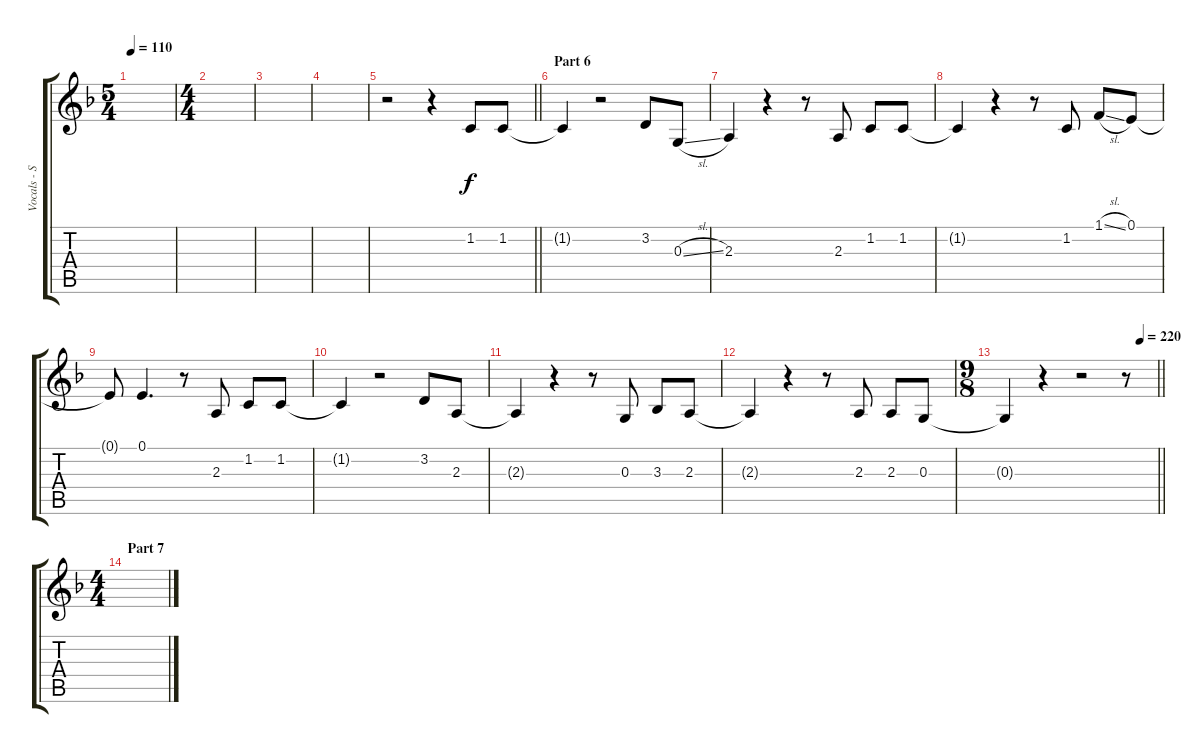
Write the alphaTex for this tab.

\track ("Vocals - Simon Neil" "Vocals - S") {instrument altosax}
\staff {score tabs}
\tuning (E4 B3 G3 D3 A2 E2) {hide}
\ts (5 4)
\tempo 110
\clef g2
\ks dminor
|
\ts (4 4)
|
|
|
\barLineRight lightlight
r.2 r.4 1.2.8 1.2.8 |
\section ("" "Part 6")
1.2{t}.4 r.2 3.2.8 0.3{sl}.8 |
2.3.4 r.4 r.8 2.3.8 1.2.8 1.2.8 |
1.2{t}.4 r.4 r.8 1.2.8 1.1{sl}.8 0.1.8 |
0.1{t}.8 0.1.4{d} r.8 2.3.8 1.2.8 1.2.8 |
1.2{t}.4 r.2 3.2.8 2.3.8 |
2.3{t}.4 r.4 r.8 0.3.8 3.3.8 2.3.8 |
2.3{t}.4 r.4 r.8 2.3.8 2.3.8 0.3.8 |
\ts (9 8)
\tempo (220 0.8888888888888888)
\barLineRight lightlight
0.3{t}.4 r.4 r.2 r.8 |
\ts (4 4)
\section ("" "Part 7")
